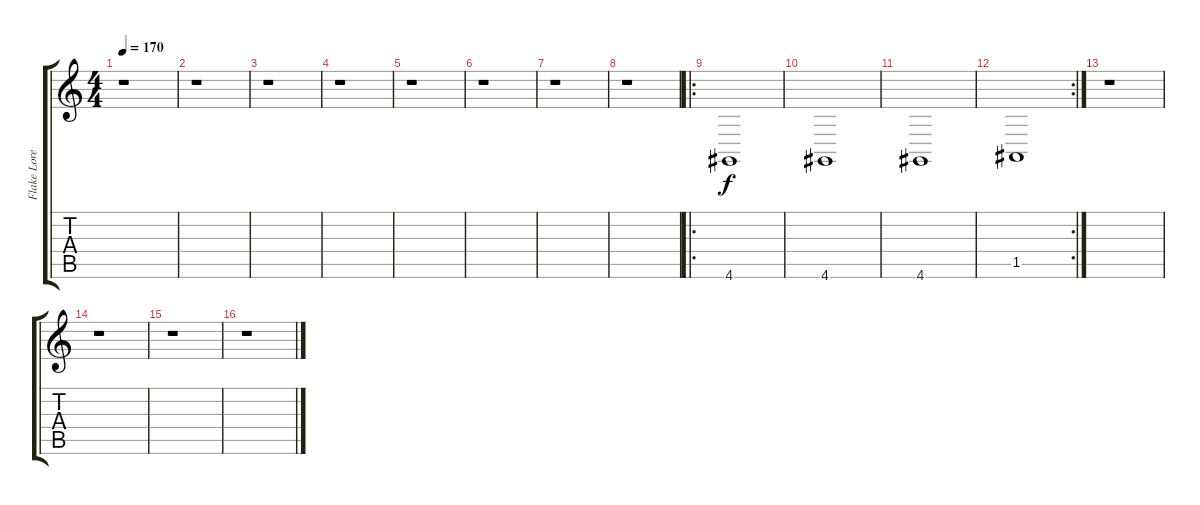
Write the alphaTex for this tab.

\track ("Flake Lorenz" "Flake Lore") {instrument lead2sawtooth}
\staff {score tabs}
\tuning (E4 B3 G3 D3 A2 E2) {hide}
\ts (4 4)
\tempo 170
\clef g2
\ks c
r.1{dy f} |
r.1 |
r.1 |
r.1 |
r.1 |
r.1 |
r.1 |
r.1 |
\ro
4.6.1 |
4.6.1 |
4.6.1 |
\rc 2
1.5.1 |
r.1 |
r.1 |
r.1 |
r.1
